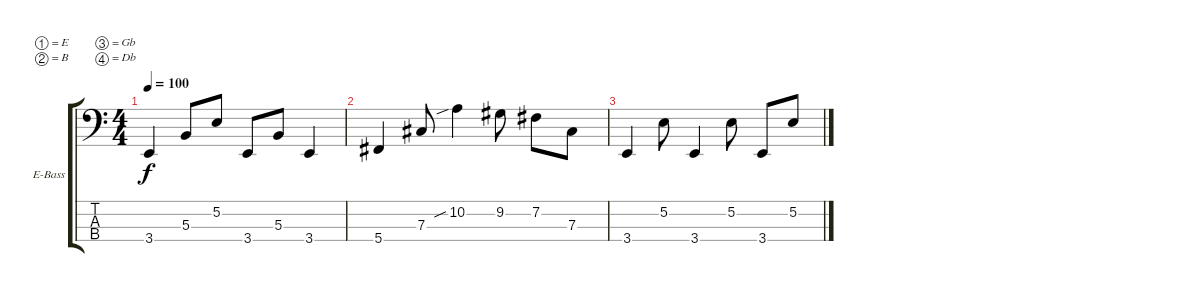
\bracketExtendMode groupsimilarinstruments
\firstSystemTrackNameOrientation horizontal
\otherSystemsTrackNameOrientation horizontal
\track ("Dan" "E-Bass") {instrument electricbasspick}
\staff {score tabs}
\tuning (E2 B1 Gb1 Db1)
\ts (4 4)
\tempo 100
\clef f4
\ks c
3.4.4{dy f} 5.3.8 5.2.8 3.4.8 5.3.8 3.4.4 |
5.4.4 7.3.8 10.2{sib}.4 9.2.8 7.2.8 7.3.8 |
3.4.4 5.2.8 3.4.4 5.2.8 3.4.8 5.2.8
